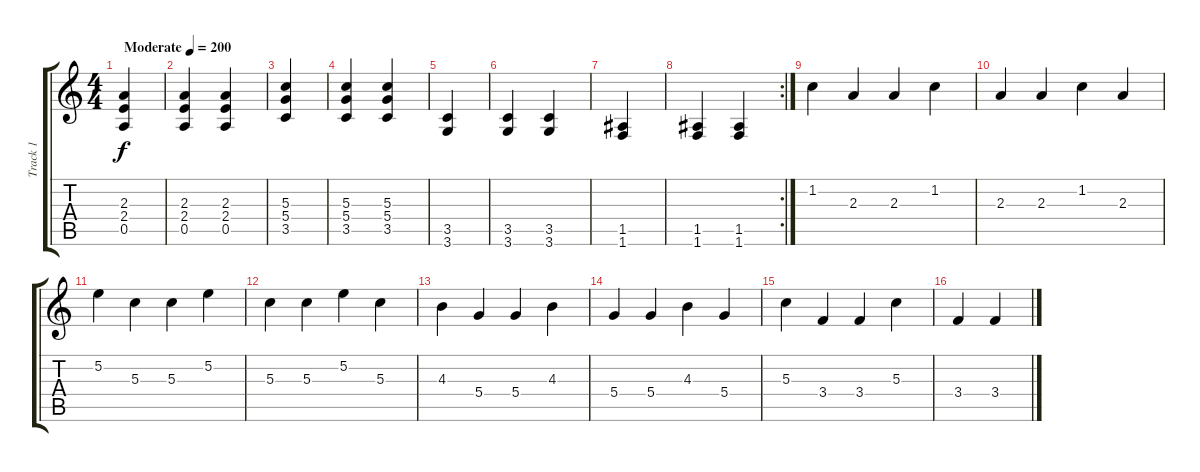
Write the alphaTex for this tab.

\track ("Track 1" "Track 1") {instrument overdrivenguitar}
\staff {score tabs}
\tuning (E4 B3 G3 D3 A2 E2) {hide}
\ts (4 4)
\tempo (200 "Moderate")
\clef g2
\ks c
(2.3 2.4 0.5).4{dy f instrument overdrivenguitar} |
(2.3 2.4 0.5).4 (2.3 2.4 0.5).4 |
(5.3 5.4 3.5).4 |
(5.3 5.4 3.5).4 (5.3 5.4 3.5).4 |
(3.5 3.6).4 |
(3.5 3.6).4 (3.5 3.6).4 |
(1.5 1.6).4 |
\rc 2
(1.5 1.6).4 (1.5 1.6).4 |
1.2.4 2.3.4 2.3.4 1.2.4 |
2.3.4 2.3.4 1.2.4 2.3.4 |
5.2.4 5.3.4 5.3.4 5.2.4 |
5.3.4 5.3.4 5.2.4 5.3.4 |
4.3.4 5.4.4 5.4.4 4.3.4 |
5.4.4 5.4.4 4.3.4 5.4.4 |
5.3.4 3.4.4 3.4.4 5.3.4 |
3.4.4 3.4.4
